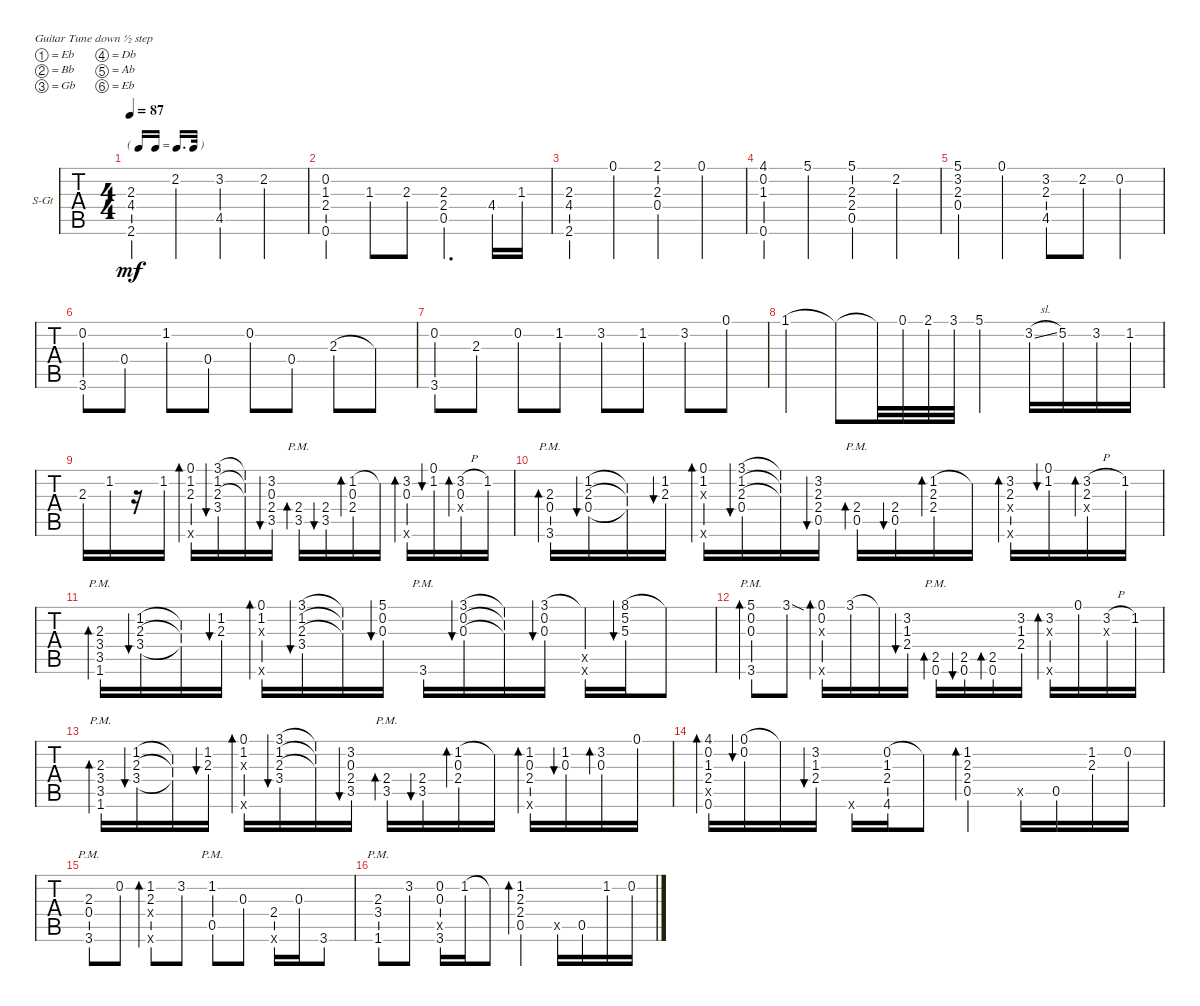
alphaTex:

\defaultSystemsLayout 4
\bracketExtendMode groupsimilarinstruments
\firstSystemTrackNameOrientation horizontal
\otherSystemsTrackNameOrientation horizontal
\track ("Steel Guitar" "S-Gt") {instrument acousticguitarsteel}
\staff {tabs}
\tuning (Eb4 Bb3 Gb3 Db3 Ab2 Eb2)
\ts (4 4)
\tf dotted16th
\tempo 87
\clef g2
\ks c
(4.4 2.3 2.6).4{dy mf} 2.2.4 (3.2 4.5).4 2.2.4 |
(0.2 1.3 2.4 0.6).4 1.3.8 2.3.8 (0.5 2.3 2.4).4{d} 4.4.16 1.3.16 |
(2.3 2.6 4.4).4 0.1.4 (2.1 2.3 0.4).4 0.1.4 |
(4.1 0.2 1.3 0.6).4 5.1.4 (5.1 0.5 2.4 2.3).4 2.2.4 |
(5.1 3.2 2.3 0.4).4 0.1.4 (4.5 3.2 2.3).8 2.2.8 0.2.4 |
(0.2 3.6).8 0.4.8 1.2.8 0.4.8 0.2.8 0.4.8 2.3.8 2.3{t}.8 |
(0.2 3.6).8 2.3.8 0.2.8 1.2.8 3.2.8 1.2.8 3.2.8 0.1.8 |
1.1.4 1.1{t}.8 1.1{t}.32 0.1.32 2.1.32 3.1.32 5.1.4 3.2{sl}.16 5.2.16 3.2.16 1.2.16 |
2.3.16 1.2.16 r.16 1.2.16 (0.1 1.2 2.3 1.6{x}).16{bd 37} (3.1 1.2 2.3 3.4).16{bu 37} (3.1{t} 1.2{t} 2.3{t}).16 (3.2 0.3 2.4 3.5).16{bu 39} (3.5{pm} 2.4).16{bd 37} (2.4 3.5).16{bu 36} (1.2 0.3 2.4).16{bd 36} 1.2{t}.16 (3.2 0.3 0.6{x}).16{bd 36} (0.1 1.2).16{bu 36} (3.2{h} 0.3 0.4{x}).16{bd 36} 1.2.16 |
(2.3 3.6{pm} 0.4).16{bd 36} (1.2 2.3 0.4).16{bu 36} (1.2{t} 2.3{t} 0.4{t}).16 (1.2 2.3).16{bu 36} (0.1 1.2 0.3{x} 0.6{x}).16{bd 36} (3.1 1.2 2.3 0.4).16{bu 36} (3.1{t} 1.2{t} 2.3{t}).16 (3.2 2.3 2.4 0.5).16{bu 36} (0.5{pm} 2.4).16{bd 36} (2.4 0.5).16{bu 36} (1.2 2.3 2.4).16{bd 36} 1.2{t}.16 (3.2 2.3 0.4{x} 0.6{x}).16{bd 36} (0.1 1.2).16{bu 36} (3.2{h} 2.3 0.4{x}).16{bd 36} 1.2.16 |
(2.3{pm} 1.6 3.4 3.5).16{bd 39} (1.2 2.3 3.4).16{bu 38} (1.2{t} 2.3{t} 3.4{t}).16 (1.2 2.3).16{bu 39} (0.1 1.2 0.3{x} 0.6{x}).16{bd 37} (3.1 1.2 2.3 3.4).16{bu 37} (3.1{t} 1.2{t} 2.3{t}).16 (5.1 0.2 0.3).16{bu 36} 3.6{pm}.16 (3.1 0.2 0.3).16{bu 36} (3.1{t} 0.2{t} 0.3{t}).16 (3.1 0.2 0.3).16{bu 36} (3.1{t} 0.5{x} 0.6{x}).16 (8.1 5.2 5.3).16{bu 36} 8.1{t}.8 |
(5.1 3.6{pm} 0.2 0.3).8{bd 35} 3.1{sod}.8 (0.1 0.2 0.3{x} 0.6{x}).16{bd 34} 3.1.16 3.1{t}.16 (3.2 1.3 2.4).16{bu 33} (0.6{pm} 2.5).16{bd 31} (0.6 2.5).16{bu 30} (0.6 2.5).16{bd 30} (3.2 1.3 2.4).16 (3.2 0.3{x} 0.6{x}).16{bd 33} 0.1.16 (3.2{h} 0.3{x}).16 1.2.16 |
(2.3 1.6 3.4{pm} 3.5).16{bd 39} (1.2 2.3 3.4).16{bu 38} (1.2{t} 2.3{t} 3.4{t}).16 (1.2 2.3).16{bu 39} (0.1 1.2 0.3{x} 0.6{x}).16{bd 37} (3.1 1.2 2.3 3.4).16{bu 37} (3.1{t} 1.2{t} 2.3{t}).16 (3.2 0.3 2.4 3.5).16{bu 39} (3.5{pm} 2.4).16{bd 37} (2.4 3.5).16{bu 36} (1.2 0.3 2.4).16{bd 36} 1.2{t}.16 (1.2 0.3 2.4 0.6{x}).16{bd 33} (1.2 0.3).16{bu 33} (3.2 0.3).16{bd 33} 0.1.16 |
(4.1 0.6 0.2 1.3 2.4 0.5{x}).16{bd 30} (0.1 0.2).16{bu 30} 0.1{t}.16 (3.2 1.3 2.4).16{bu 30} 0.6{x}.16 (0.2 4.6 1.3 2.4).16 0.2{t}.8 (1.2 0.5 2.3 2.4).4{bd 30} 0.5{x}.16 0.5.16 (1.2 2.3).16 0.2.16 |
(2.3 3.6{pm} 0.4).8 0.2.8 (1.2 2.3 0.4{x} 0.6{x}).8{bd 31} 3.2.8 (1.2 0.5{pm}).8 0.3.8 (2.4 0.6{x}).16 0.3.16 3.6.8 |
(2.3 1.6{pm} 3.4).8 3.2.8 (0.2 3.6 0.5{x} 0.3).16 1.2.16 1.2{t}.8 (1.2 0.5 2.3 2.4).4{bd 30} 0.5{x}.16 0.5.16 1.2.16 0.2.16
